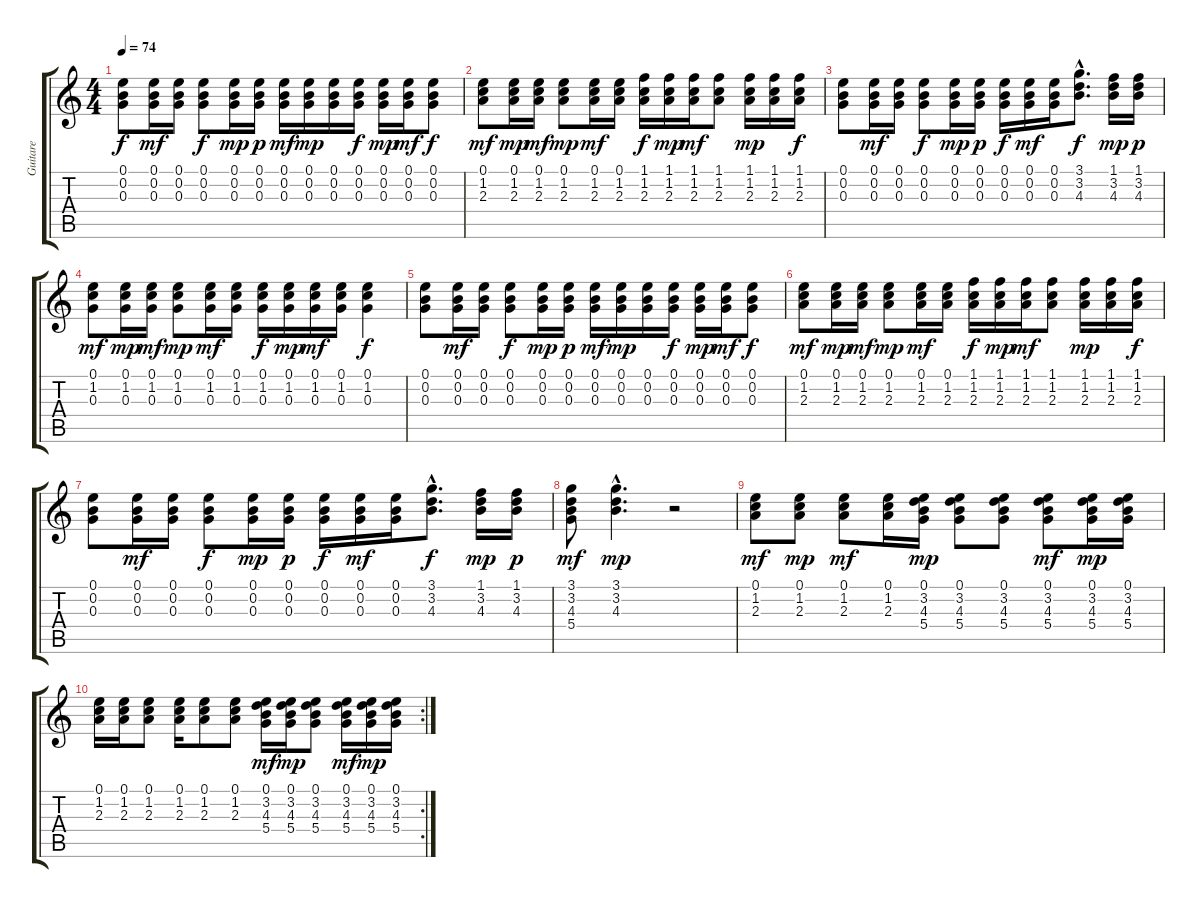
\track ("Guitare" "Guitare") {instrument acousticguitarnylon}
\staff {score tabs}
\tuning (E4 B3 G3 D3 A2 E2) {hide}
\ts (4 4)
\tempo 74
\clef g2
\ks c
(0.1 0.2 0.3).8{dy f} (0.1 0.2 0.3).16{dy mf} (0.1 0.2 0.3).16 (0.1 0.2 0.3).8{dy f} (0.1 0.2 0.3).16{dy mp} (0.1 0.2 0.3).16{dy p} (0.1 0.2 0.3).16{dy mf} (0.1 0.2 0.3).16{dy mp} (0.1 0.2 0.3).16 (0.1 0.2 0.3).16{dy f} (0.1 0.2 0.3).16{dy mp} (0.1 0.2 0.3).16{dy mf} (0.1 0.2 0.3).8{dy f} |
(0.1 1.2 2.3).8{dy mf} (0.1 1.2 2.3).16{dy mp} (0.1 1.2 2.3).16{dy mf} (0.1 1.2 2.3).8{dy mp} (0.1 1.2 2.3).16{dy mf} (0.1 1.2 2.3).16 (1.1 1.2 2.3).16{dy f} (1.1 1.2 2.3).16{dy mp} (1.1 1.2 2.3).16{dy mf} (1.1 1.2 2.3).8 (1.1 1.2 2.3).16{dy mp} (1.1 1.2 2.3).16 (1.1 1.2 2.3).16{dy f} |
(0.1 0.2 0.3).8 (0.1 0.2 0.3).16{dy mf} (0.1 0.2 0.3).16 (0.1 0.2 0.3).8{dy f} (0.1 0.2 0.3).16{dy mp} (0.1 0.2 0.3).16{dy p} (0.1 0.2 0.3).16{dy f} (0.1 0.2 0.3).16{dy mf} (0.1 0.2 0.3).16 (3.1{hac} 3.2{hac} 4.3{hac}).8{d dy f} (1.1 3.2 4.3).16{dy mp} (1.1 3.2 4.3).16{dy p} |
(0.1 1.2 0.3).8{dy mf} (0.1 1.2 0.3).16{dy mp} (0.1 1.2 0.3).16{dy mf} (0.1 1.2 0.3).8{dy mp} (0.1 1.2 0.3).16{dy mf} (0.1 1.2 0.3).16 (0.1 1.2 0.3).16{dy f} (0.1 1.2 0.3).16{dy mp} (0.1 1.2 0.3).16{dy mf} (0.1 1.2 0.3).16 (0.1 1.2 0.3).4{dy f} |
(0.1 0.2 0.3).8 (0.1 0.2 0.3).16{dy mf} (0.1 0.2 0.3).16 (0.1 0.2 0.3).8{dy f} (0.1 0.2 0.3).16{dy mp} (0.1 0.2 0.3).16{dy p} (0.1 0.2 0.3).16{dy mf} (0.1 0.2 0.3).16{dy mp} (0.1 0.2 0.3).16 (0.1 0.2 0.3).16{dy f} (0.1 0.2 0.3).16{dy mp} (0.1 0.2 0.3).16{dy mf} (0.1 0.2 0.3).8{dy f} |
(0.1 1.2 2.3).8{dy mf} (0.1 1.2 2.3).16{dy mp} (0.1 1.2 2.3).16{dy mf} (0.1 1.2 2.3).8{dy mp} (0.1 1.2 2.3).16{dy mf} (0.1 1.2 2.3).16 (1.1 1.2 2.3).16{dy f} (1.1 1.2 2.3).16{dy mp} (1.1 1.2 2.3).16{dy mf} (1.1 1.2 2.3).8 (1.1 1.2 2.3).16{dy mp} (1.1 1.2 2.3).16 (1.1 1.2 2.3).16{dy f} |
(0.1 0.2 0.3).8 (0.1 0.2 0.3).16{dy mf} (0.1 0.2 0.3).16 (0.1 0.2 0.3).8{dy f} (0.1 0.2 0.3).16{dy mp} (0.1 0.2 0.3).16{dy p} (0.1 0.2 0.3).16{dy f} (0.1 0.2 0.3).16{dy mf} (0.1 0.2 0.3).16 (3.1{hac} 3.2{hac} 4.3{hac}).8{d dy f} (1.1 3.2 4.3).16{dy mp} (1.1 3.2 4.3).16{dy p} |
(3.1 3.2 4.3 5.4).8{dy mf} (3.1{hac} 3.2{hac} 4.3{hac}).4{d dy mp} r.2 |
(0.1 1.2 2.3).8{dy mf} (0.1 1.2 2.3).8{dy mp} (0.1 1.2 2.3).8{dy mf} (0.1 1.2 2.3).16 (0.1 3.2 4.3 5.4).16{dy mp} (0.1 3.2 4.3 5.4).8 (0.1 3.2 4.3 5.4).8 (0.1 3.2 4.3 5.4).8{dy mf} (0.1 3.2 4.3 5.4).16{dy mp} (0.1 3.2 4.3 5.4).16 |
\rc 2
(0.1 1.2 2.3).16 (0.1 1.2 2.3).16 (0.1 1.2 2.3).8 (0.1 1.2 2.3).16 (0.1 1.2 2.3).8 (0.1 1.2 2.3).8 (0.1 3.2 4.3 5.4).16{dy mf} (0.1 3.2 4.3 5.4).16{dy mp} (0.1 3.2 4.3 5.4).8 (0.1 3.2 4.3 5.4).16{dy mf} (0.1 3.2 4.3 5.4).16{dy mp} (0.1 3.2 4.3 5.4).16
